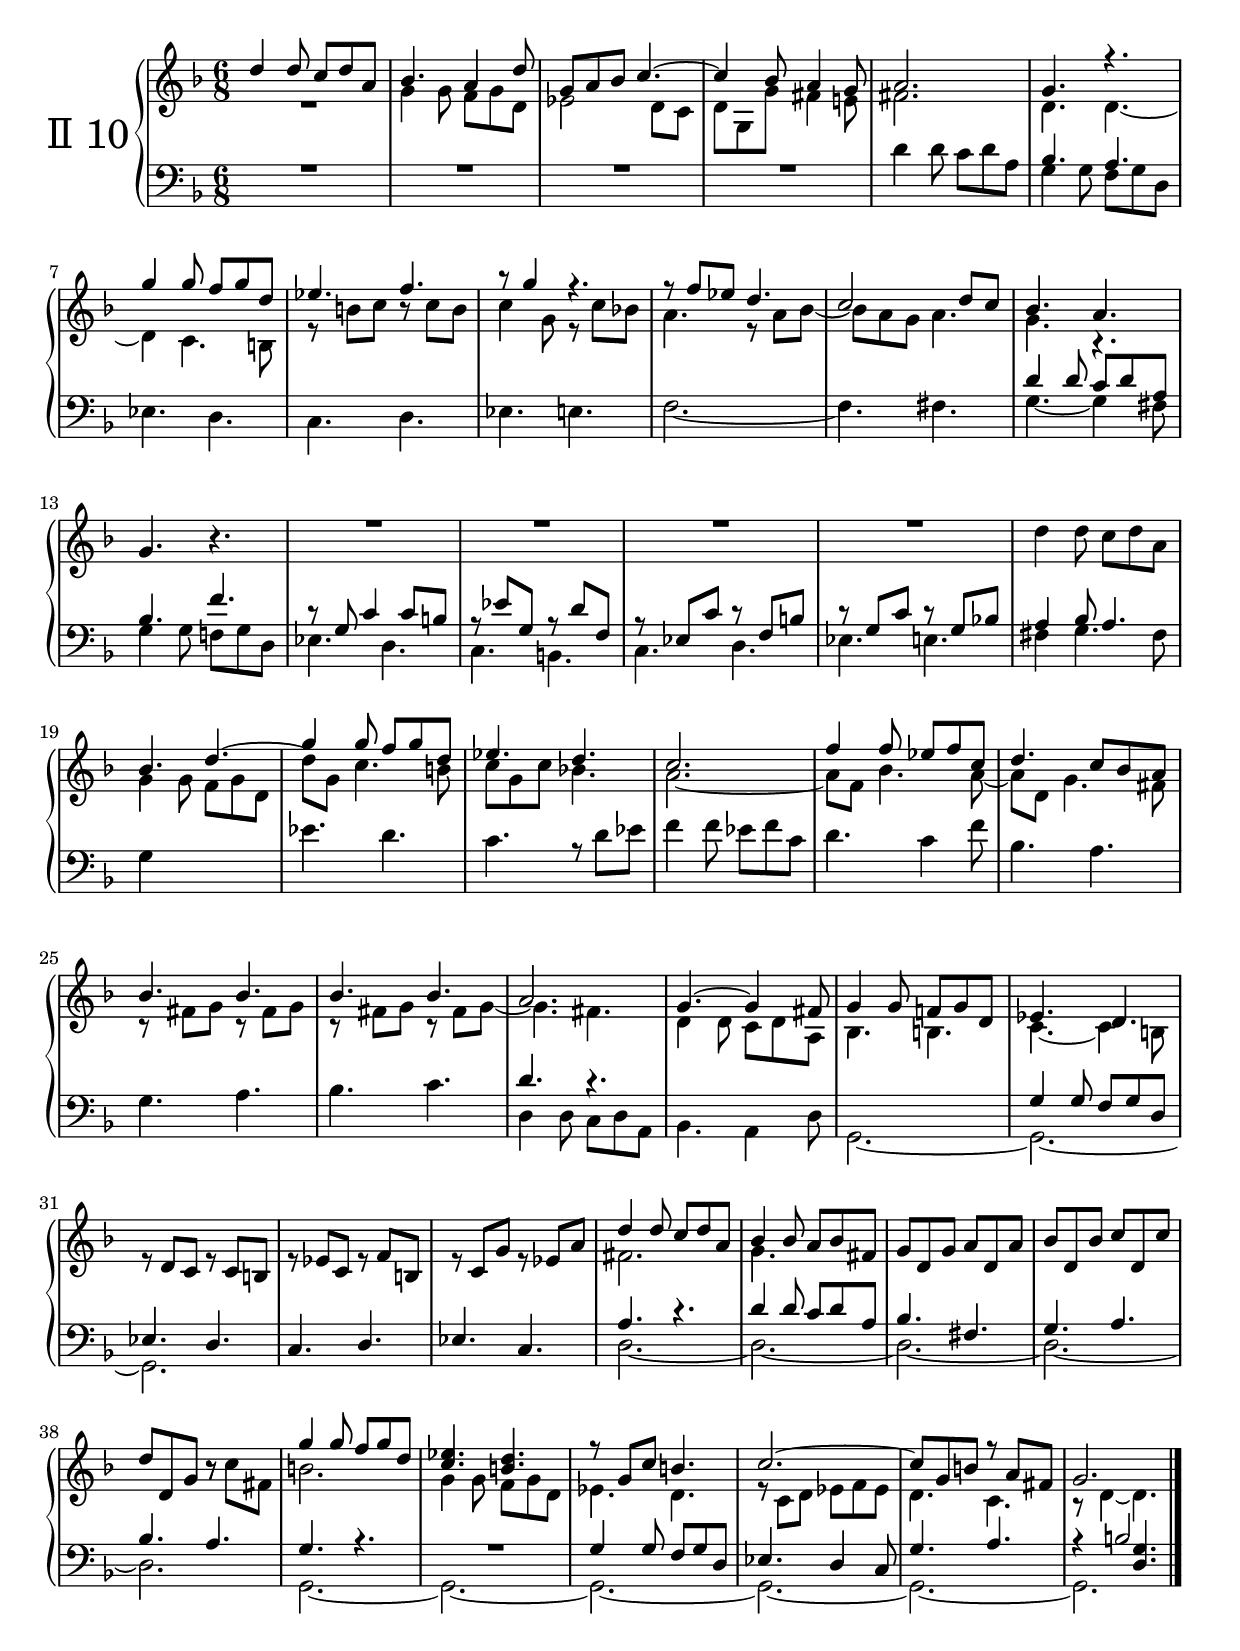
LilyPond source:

soprx = \relative c''
{
	\key d \minor
	\time 6/8
	d4 d8 c d a |
	bes4. a4 d8 |
	g, a bes c4. ~|
	c4 bes8 a4 g8 |
	a2. |
	g4. r |
	g'4 g8 f g d |
	ees4. f |
	r8 g4 r4. |
	r8 f ees d4. |
	c2 d8 c |
	bes4. a |
	g b\rest |
	R2. |
	R2. |
	R2. |
	R2. |
	s2. |
	s2. |
	g'4 g8 f g d |
	ees4. d |
	c2. |
	f4 f8 ees f c |
	d4. c8 bes a |
	bes4. bes |
	bes4. bes |
	a2. |
	g4. ~ g4 fis8 |
	g4 g8 f g d |
	ees4. d |
	s2. |
	s |
	s |
	d'4 d8 c d a |
	bes4 bes8 a bes fis |
	g d g a d, a' |
	bes d, bes' c d, c' |
	d d, g r s4 |
	g' g8 f g d |
	<ees c>4. <d b>
	r8 g, c b4. |
	c2. ~|
	c8 g b r a fis |
	g2. |
	\bar "|."
}

altox = \relative c''
{
	R2. |
	g4 g8 f g d |
	ees2 d8 c |
	d g, g' fis4 e8 |
	fis2. |
	d4. d ~ |
	d4 c4. b8 |
	r b' c b\rest c b |
	c4 g8 r c bes |
	a4. r8 a bes ~ |
	bes a g a4. |
	g4. r |
	s2. |
	R | 
	R | 
	R | 
	R | 
	d'4 d8 c d a |
	\voiceOne
	bes4. d4. ~ |
	\voiceTwo
	d8 g, c4. b8 |
	c g c bes4. |
	a2. ~|
	a8 f bes4. a8 ~|
	a d, g4. fis8 |
	r8 fis g r fis g |
	r fis g r fis g ~|
	g4. fis |
	d4 d8 c d a |
	bes4. b |
	c4. ~ c4 b8 |
	\stemNeutral
	r d c r c b |
	r ees c r f b, |
	r c g' r ees a |
	\stemDown
	fis2. |
	g4. s |
	s2. |
	s2. |
	s4. r8 c fis, b2. |
	g4 g8 f g d |
	ees4. d |
	r8 c d ees f ees |
	d4. c |
	r8 d4 ~d4. |
}

tenorx = \relative c'
{
	R2. |
	R2. |
	R2. |
	R2. |
	\stemNeutral
	d4 d8 c d a |
	\stemUp
	bes4. a |
	s2. | 
	s | 
	s | 
	s | 
	s | 
	d4 d8 c d a |
	bes4. f' |
	r8 g, c4 c8 b |
	r ees g, r d' f, |
	r ees c' r f, b |
	r g c r g bes |
	a4 bes8 a4. |
	\change Staff ="up" \voiceTwo
	g'4 g8 f g d |
	\change Staff="down" \voiceOne \stemNeutral
	ees4. d |
	c r8 d ees |
	f4 f8 ees f c |
	d4. c4 f8 |
	bes,4. a |
	g a |
	bes c |
	\stemUp
	d r |
	s2. |
	s2. |
	g,4 g8 f g d |
	ees4. d |
	c d |
	ees c |
	a' r |
	d4 d8 c d a |
	bes4. fis |
	g a |
	bes a |
	g r |
	R2. |
	g4 g8 f g d |
	ees4. d4 c8 |
	g'4. a |
	r4 b2 |
	
}

bassx = \relative c'
{
	\clef bass
	\key d \minor
	\time 6/8

	R2. |
	R2. |
	R2. |
	R2. |
	s2. |
	g4 g8 f g d |
	ees4. d |
	c d |
	ees e |
	f2. ~|
	f4. fis |
	g4. ~ g4 fis8 |
	g4 g8 f g d |
	ees4. d |
	c b |
	c d |
	ees e |
	fis4 g4. fis8 |
	g4 s2 |
	s2. |
	s2. |
	s2. |
	s2. |
	s2. |
	s2. |
	s2. |
	d4 d8 c d a |
	bes4. a4 d8 |
	g,2. ~|
	g ~|
	g  |
	s |
	s |
	d'~|
	d~|
	d~|
	d~|
	d |
	g, ~|
	g ~|
	g ~|
	g ~|
	g ~|
	<< {s4.<d' g>} \\ {g,2.} >>
}

\include "merge.ly"
\score
{
	\new PianoStaff <<
		\accidentalStyle "piano"

		\set PianoStaff.instrumentName = # "Ⅱ 10"
		\new Staff= "up"  << { \soprx } \\ {\altox} >>
		\new Staff="down" << {\tenorx } \\ {\bassx} >>
	>>
	\layout 
	{
		\context { \PianoStaff \override InstrumentName #'font-size = #5  }
		\context { \Staff \consists #merge-rests-engraver }
		\context { \Staff \consists #merge-mmrests-engraver }
		\context 
		{
			%\Score
			%\override SpacingSpanner.common-shortest-duration = #(ly:make-moment 1/8)
		}
	}
	\midi {\tempo 4=100}
}